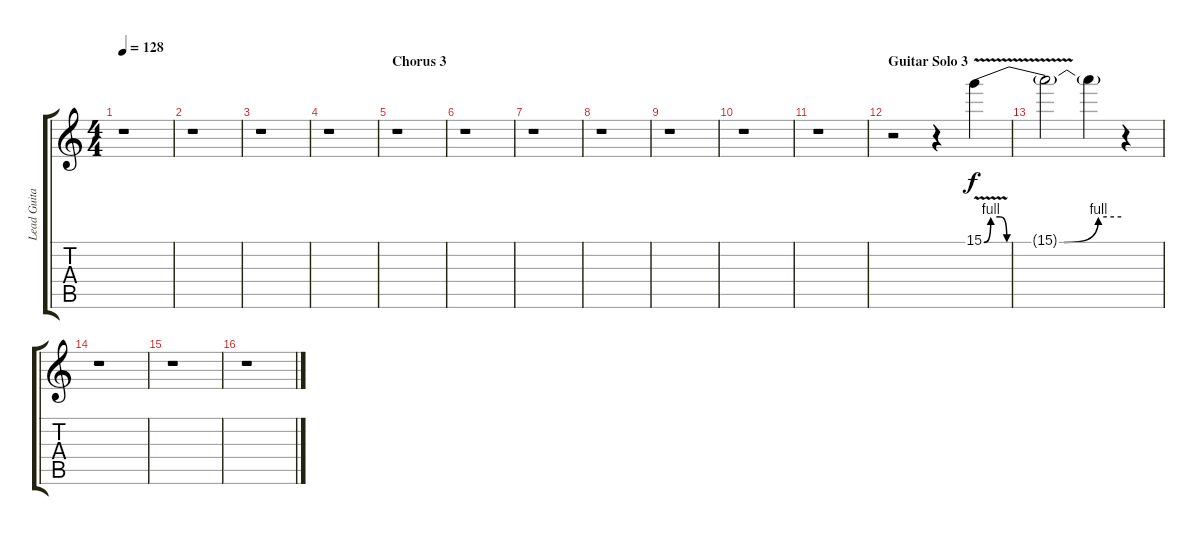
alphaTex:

\track ("Lead Guitar 2" "Lead Guita") {instrument distortionguitar}
\staff {score tabs}
\tuning (E4 B3 G3 D3 A2 E2) {hide}
\ts (4 4)
\tempo 128
\clef g2
\ks c
r.1{dy mp} |
r.1 |
r.1 |
r.1 |
\section ("" "Chorus 3")
r.1 |
r.1 |
r.1 |
r.1 |
r.1 |
r.1 |
r.1 |
\section ("" "Guitar Solo 3")
r.2 r.4 15.1{be (custom 0 0 3 4 7 4 10 0 35 0 50 4 60 4) v}.4{dy f} |
15.1{t}.2 15.1{t}.4 r.4 |
r.1 |
r.1 |
r.1
